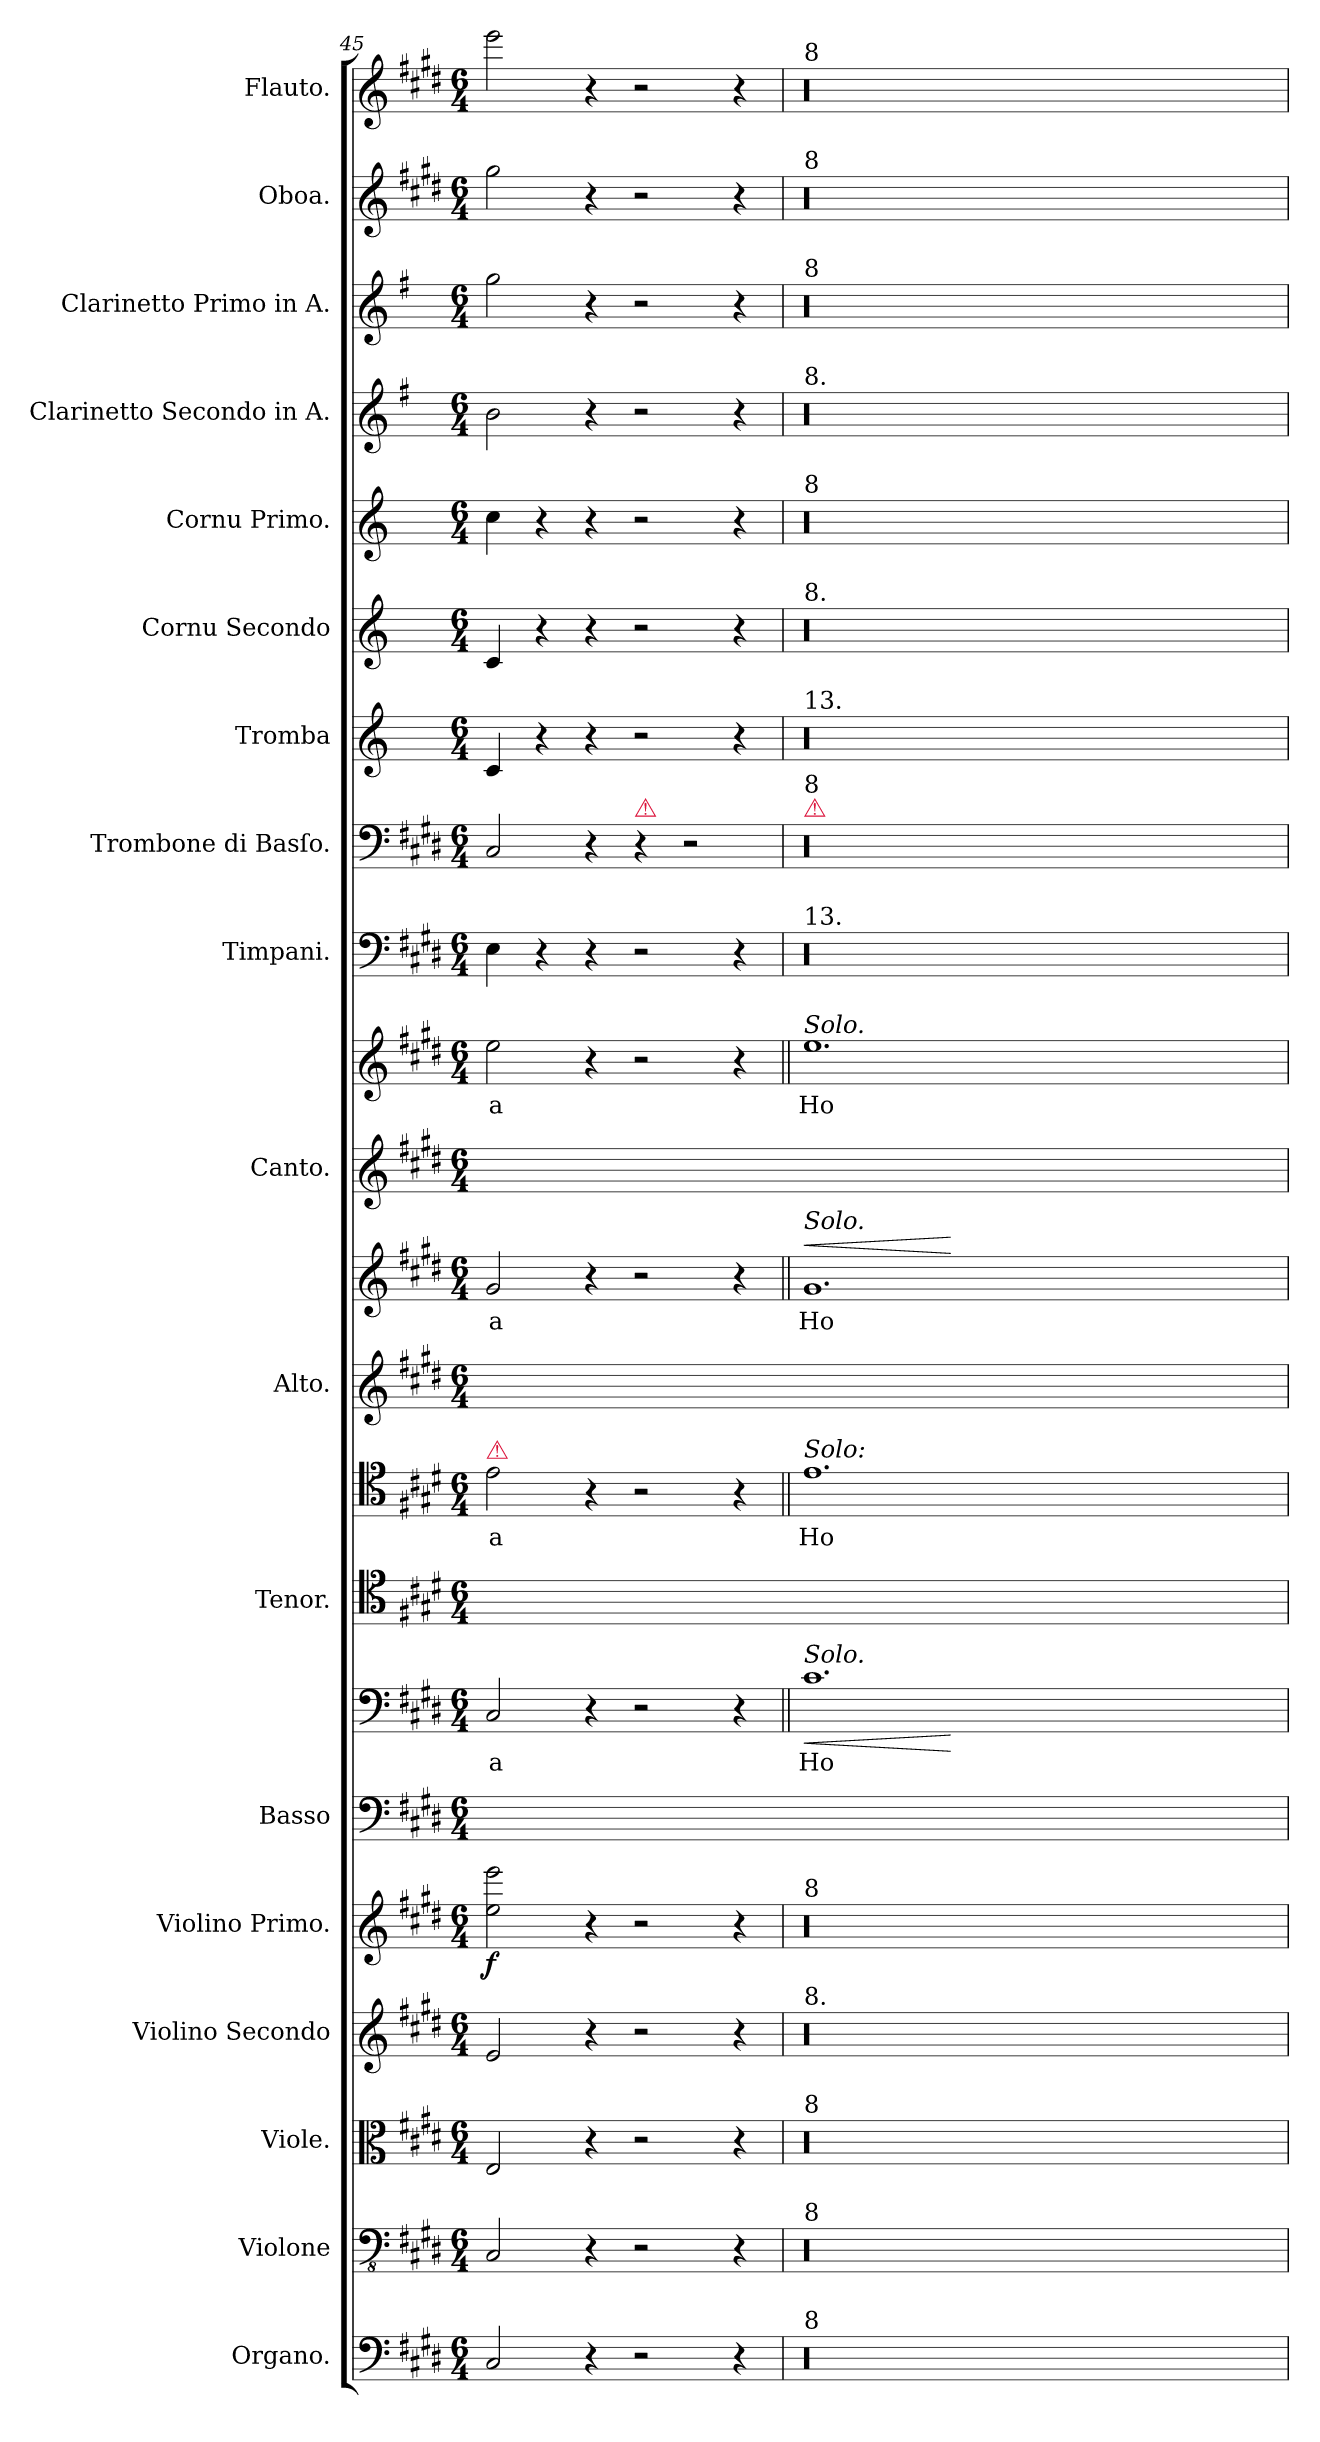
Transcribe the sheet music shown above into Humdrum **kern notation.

**kern	**kern	**kern	**kern	**kern	**dynam	**kern	**kern	**text	**dynam	**kern	**kern	**text	**kern	**kern	**text	**dynam	**kern	**kern	**text	**kern	**kern	**kern	**kern	**kern	**kern	**kern	**kern	**kern
*part22	*part21	*part20	*part19	*part18	*part18	*part17	*part16	*part16	*part16	*part15	*part14	*part14	*part13	*part12	*part12	*part12	*part11	*part10	*part10	*part9	*part8	*part7	*part6	*part5	*part4	*part3	*part2	*part1
*staff22	*staff21	*staff20	*staff19	*staff18	*staff18	*staff17	*staff16	*staff16	*staff16	*staff15	*staff14	*staff14	*staff13	*staff12	*staff12	*staff12	*staff11	*staff10	*staff10	*staff9	*staff8	*staff7	*staff6	*staff5	*staff4	*staff3	*staff2	*staff1
*I"Organo.	*I"Violone	*I"Viole.	*I"Violino Secondo	*I"Violino Primo.	*	*I"Basso	*	*	*	*I"Tenor.	*	*	*I"Alto.	*	*	*	*I"Canto.	*	*	*I"Timpani.	*I"Trombone di Basſo.	*I"Tromba	*I"Cornu Secondo	*I"Cornu Primo.	*I"Clarinetto Secondo in A.	*I"Clarinetto Primo in A.	*I"Oboa.	*I"Flauto.
*I'org	*I'vlne	*	*I'vl 2	*I'vl 1	*	*I'B	*	*	*	*I'T	*	*	*I'A	*	*	*	*I'C	*	*	*I'timp	*	*I'tr	*I'cor 2	*I'cor 1	*I'cl 2 in A	*I'cl 1 in A	*I'ob	*I'fl
*clefF4	*clefFv4	*clefC3	*clefG2	*clefG2	*	*clefF4	*clefF4	*	*	*clefC4	*clefC4	*	*clefG2	*clefG2	*	*	*clefG2	*clefG2	*	*clefF4	*clefF4	*clefG2	*clefG2	*clefG2	*clefG2	*clefG2	*clefG2	*clefG2
*	*	*	*	*	*	*	*	*	*	*	*	*	*	*	*	*	*	*	*	*	*	*ITrd-2c-4	*ITrd5c8	*ITrd5c8	*ITrd2c3	*ITrd2c3	*	*
*k[f#c#g#d#]	*k[f#c#g#d#]	*k[f#c#g#d#]	*k[f#c#g#d#]	*k[f#c#g#d#]	*	*k[f#c#g#d#]	*k[f#c#g#d#]	*	*	*k[f#c#g#d#]	*k[f#c#g#d#]	*	*k[f#c#g#d#]	*k[f#c#g#d#]	*	*	*k[f#c#g#d#]	*k[f#c#g#d#]	*	*k[f#c#g#d#]	*k[f#c#g#d#]	*k[f#c#g#d#]	*k[f#c#g#d#]	*k[f#c#g#d#]	*k[f#c#g#d#]	*k[f#c#g#d#]	*k[f#c#g#d#]	*k[f#c#g#d#]
*M6/4	*M6/4	*M6/4	*M6/4	*M6/4	*	*M6/4	*M6/4	*	*	*M6/4	*M6/4	*	*M6/4	*M6/4	*	*	*M6/4	*M6/4	*	*M6/4	*M6/4	*M6/4	*M6/4	*M6/4	*M6/4	*M6/4	*M6/4	*M6/4
=45	=45	=45	=45	=45	=45	=45	=45	=45	=45	=45	=45	=45	=45	=45	=45	=45	=45	=45	=45	=45	=45	=45	=45	=45	=45	=45	=45	=45
!	!	!	!	!	!LO:DY:b	!	!	!	!	!	!	!	!	!	!	!	!	!	!	!	!	!	!	!	!	!	!	!
2C#/	2CC#/	2E/	2e/	2ee\ 2eee\	f	1.ryy	2C#/	-a	.	1.ryy	2e\	-a	1.ryy	2g#/	-a	.	1.ryy	2ee\	-a	4E\	2C#/	4e/	4E/	4e\	2g#\	2ee\	2gg#\	2eee\
.	.	.	.	.	.	.	.	.	.	.	.	.	.	.	.	.	.	.	.	4r	.	4r	4r	4r	.	.	.	.
4r	4r	4r	4r	4r	.	.	4r	.	.	.	4r	.	.	4r	.	.	.	4r	.	4r	4r	4r	4r	4r	4r	4r	4r	4r
!	!	!	!	!	!	!	!	!	!	!	!	!	!	!	!	!	!	!	!	!	!LO:TX:a:color=crimson:t=⚠	!	!	!	!	!	!	!
2r	2r	2r	2r	2r	.	.	2r	.	.	.	2r	.	.	2r	.	.	.	2r	.	2r	4r	2r	2r	2r	2r	2r	2r	2r
.	.	.	.	.	.	.	.	.	.	.	.	.	.	.	.	.	.	.	.	.	2r	.	.	.	.	.	.	.
4r	4r	4r	4r	4r	.	.	4r	.	.	.	4r	.	.	4r	.	.	.	4r	.	4r	.	4r	4r	4r	4r	4r	4r	4r
!	!	!	!	!	!	!	!	!	!	!	!LO:TX:a:color=crimson:t=⚠	!	!	!	!	!	!	!	!	!	!	!	!	!	!	!	!	!
=46	=46	=46	=46	=46	=46	=46||	=46||	=46	=46	=46||	=46||	=46	=46||	=46||	=46	=46	=46||	=46||	=46	=46	=46	=46	=46	=46	=46	=46	=46	=46
!	!	!	!	!	!	!	!	!	!	!	!	!	!	!	!	!	!	!	!	!	!	!	!	!	!	!	!	!LO:TX:a:t=8
!	!	!	!	!	!	!	!	!	!	!	!	!	!	!	!	!	!	!	!	!	!	!	!	!	!	!	!LO:TX:a:t=8	!
!	!	!	!	!	!	!	!	!	!	!	!	!	!	!	!	!	!	!	!	!	!	!	!	!	!	!LO:TX:a:t=8	!	!
!	!	!	!	!	!	!	!	!	!	!	!	!	!	!	!	!	!	!	!	!	!	!	!	!	!LO:TX:a:t=8.	!	!	!
!	!	!	!	!	!	!	!	!	!	!	!	!	!	!	!	!	!	!	!	!	!	!	!	!LO:TX:a:t=8	!	!	!	!
!	!	!	!	!	!	!	!	!	!	!	!	!	!	!	!	!	!	!	!	!	!	!	!LO:TX:a:t=8.	!	!	!	!	!
!	!	!	!	!	!	!	!	!	!	!	!	!	!	!	!	!	!	!	!	!	!	!LO:TX:a:t=13.	!	!	!	!	!	!
!	!	!	!	!	!	!	!	!	!	!	!	!	!	!	!	!	!	!	!	!	!LO:TX:a:color=crimson:t=⚠	!	!	!	!	!	!	!
!	!	!	!	!	!	!	!	!	!	!	!	!	!	!	!	!	!	!	!	!	!LO:TX:a:t=8	!	!	!	!	!	!	!
!	!	!	!	!	!	!	!	!	!	!	!	!	!	!	!	!	!	!	!	!LO:TX:a:t=13.	!	!	!	!	!	!	!	!
!	!	!	!	!	!	!	!	!	!	!	!	!	!	!	!	!	!	!LO:TX:a:i:t=Solo.	!	!	!	!	!	!	!	!	!	!
!	!	!	!	!	!	!	!	!	!	!	!	!	!	!LO:TX:a:i:t=Solo.	!	!	!	!	!	!	!	!	!	!	!	!	!	!
!	!	!	!	!	!	!	!	!	!	!	!LO:TX:a:i:t=Solo&colon;	!	!	!	!	!	!	!	!	!	!	!	!	!	!	!	!	!
!	!	!	!	!	!	!	!LO:TX:a:i:t=Solo.	!	!	!	!	!	!	!	!	!	!	!	!	!	!	!	!	!	!	!	!	!
!	!	!	!	!LO:TX:a:t=8	!	!	!	!	!	!	!	!	!	!	!	!	!	!	!	!	!	!	!	!	!	!	!	!
!	!	!	!LO:TX:a:t=8.	!	!	!	!	!	!	!	!	!	!	!	!	!	!	!	!	!	!	!	!	!	!	!	!	!
!	!	!LO:TX:a:t=8	!	!	!	!	!	!	!	!	!	!	!	!	!	!	!	!	!	!	!	!	!	!	!	!	!	!
!	!LO:TX:a:t=8	!	!	!	!	!	!	!	!	!	!	!	!	!	!	!	!	!	!	!	!	!	!	!	!	!	!	!
!LO:TX:a:t=8	!	!	!	!	!	!	!	!	!	!	!	!	!	!	!	!	!	!	!	!	!	!	!	!	!	!	!	!
!LO:N:vis=00	!LO:N:vis=00	!LO:N:vis=00	!LO:N:vis=00	!LO:N:vis=00	!	!	!	!	!LO:HP:b	!	!	!	!	!	!	!LO:HP:a	!	!	!	!	!	!LO:N:vis=00	!	!	!	!	!	!
00.r	00.r	00.r	00.r	00.r	.	1.ryy	1.c#	Ho-	<	1.ryy	1.e	Ho-	1.ryy	1.g#	Ho-	<	1.ryy	1.ee	Ho-	00.r	00.r	00.r	00.r	00.r	00.r	00.r	00.r	00.r
.	.	.	.	.	.	00ryy	00ryy	.	[	00ryy	00ryy	.	00ryy	00ryy	.	[	00ryy	00ryy	.	.	.	.	.	.	.	.	.	.
.	.	.	.	.	.	2ryy	2ryy	.	.	2ryy	2ryy	.	2ryy	2ryy	.	.	2ryy	2ryy	.	.	.	.	.	.	.	.	.	.
=	=	=	=	=	=	=	=	=	=	=	=	=	=	=	=	=	=	=	=	=	=	=	=	=	=	=	=	=
*-	*-	*-	*-	*-	*-	*-	*-	*-	*-	*-	*-	*-	*-	*-	*-	*-	*-	*-	*-	*-	*-	*-	*-	*-	*-	*-	*-	*-
